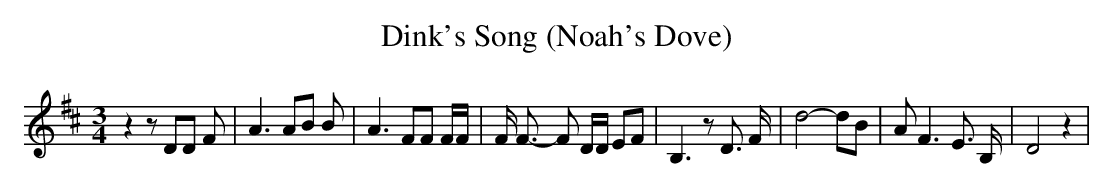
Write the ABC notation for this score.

X:1
T:Dink's Song (Noah's Dove)
M:3/4
L:1/8
K:D
 z2 z DD F| A3 AB B| A3 FF F/2F/2| F/2 F3/2- F D/2D/2 EF| B,3 z D3/2 F/2|\
 d4- dB| A F3 E3/2 B,/2| D4 z2|
